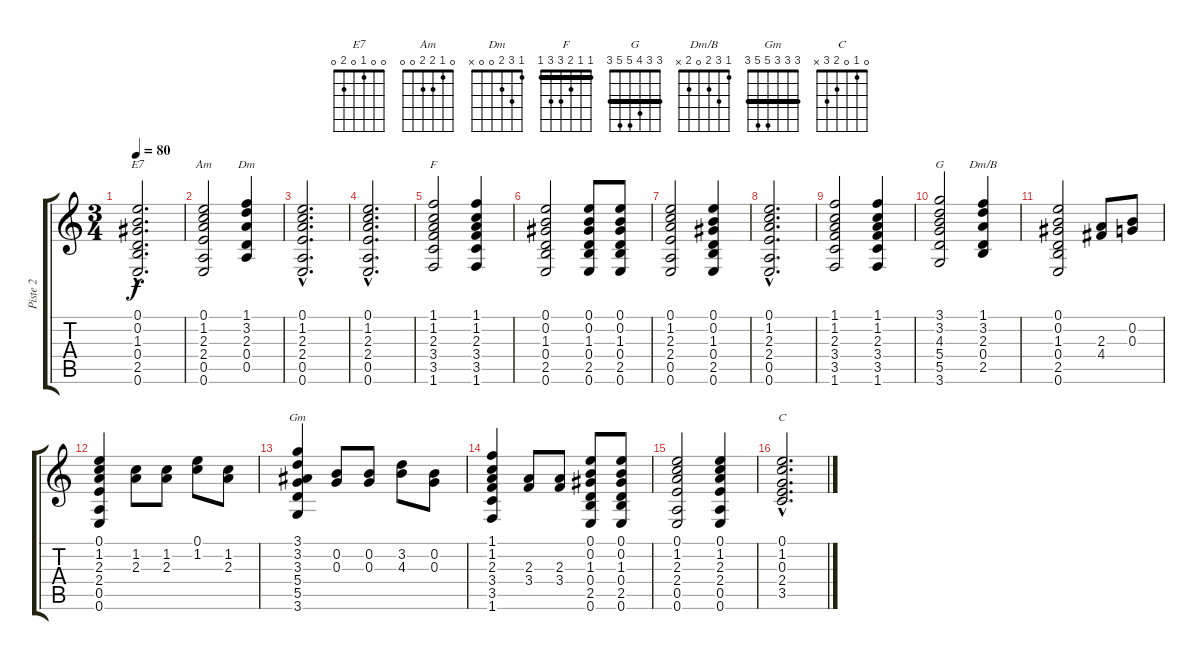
\track ("Piste 2" "Piste 2") {instrument acousticguitarsteel}
\staff {score tabs}
\tuning (E4 B3 G3 D3 A2 E2) {hide}
\chord ("E7" 0 0 1 0 2 0)
\chord ("Am" 0 1 2 2 0 0)
\chord ("Dm" 1 3 2 0 0 x)
\chord ("F" 1 1 2 3 3 1) {barre 1}
\chord ("G" 3 3 4 5 5 3) {barre 3}
\chord ("Dm/B" 1 3 2 0 2 x)
\chord ("Gm" 3 3 3 5 5 3) {barre 3}
\chord ("C" 0 1 0 2 3 x)
\ts (3 4)
\tempo 80
\clef g2
\ks c
(0.1{hac} 0.2{hac} 1.3{hac} 0.4{hac} 2.5{hac} 0.6{hac}).2{d ch "E7" dy f} |
(0.1 1.2 2.3 2.4 0.5 0.6).2{ch "Am"} (1.1 3.2 2.3 0.4 0.5).4{ch "Dm"} |
(0.1{hac} 1.2{hac} 2.3{hac} 2.4{hac} 0.5{hac} 0.6{hac}).2{d} |
(0.1{hac} 1.2{hac} 2.3{hac} 2.4{hac} 0.5{hac} 0.6{hac}).2{d} |
(1.1 1.2 2.3 3.4 3.5 1.6).2{ch "F"} (1.1 1.2 2.3 3.4 3.5 1.6).4 |
(0.1 0.2 1.3 0.4 2.5 0.6).2 (0.1 0.2 1.3 0.4 2.5 0.6).8 (0.1 0.2 1.3 0.4 2.5 0.6).8 |
(0.1 1.2 2.3 2.4 0.5 0.6).2 (0.1 0.2 1.3 0.4 2.5 0.6).4 |
(0.1{hac} 1.2{hac} 2.3{hac} 2.4{hac} 0.5{hac} 0.6{hac}).2{d} |
(1.1 1.2 2.3 3.4 3.5 1.6).2 (1.1 1.2 2.3 3.4 3.5 1.6).4 |
(3.1 3.2 4.3 5.4 5.5 3.6).2{ch "G"} (1.1 3.2 2.3 0.4 2.5).4{ch "Dm/B"} |
(0.1 0.2 1.3 0.4 2.5 0.6).2 (2.3 4.4).8 (0.2 0.3).8 |
(0.1 1.2 2.3 2.4 0.5 0.6).4 (1.2 2.3).8 (1.2 2.3).8 (0.1 1.2).8 (1.2 2.3).8 |
(3.1 3.2 3.3 5.4 5.5 3.6).4{ch "Gm"} (0.2 0.3).8 (0.2 0.3).8 (3.2 4.3).8 (0.2 0.3).8 |
(1.1 1.2 2.3 3.4 3.5 1.6).4 (2.3 3.4).8 (2.3 3.4).8 (0.1 0.2 1.3 0.4 2.5 0.6).8 (0.1 0.2 1.3 0.4 2.5 0.6).8 |
(0.1 1.2 2.3 2.4 0.5 0.6).2 (0.1 1.2 2.3 2.4 0.5 0.6).4 |
(0.1{hac} 1.2{hac} 0.3{hac} 2.4{hac} 3.5{hac}).2{d ch "C"}
